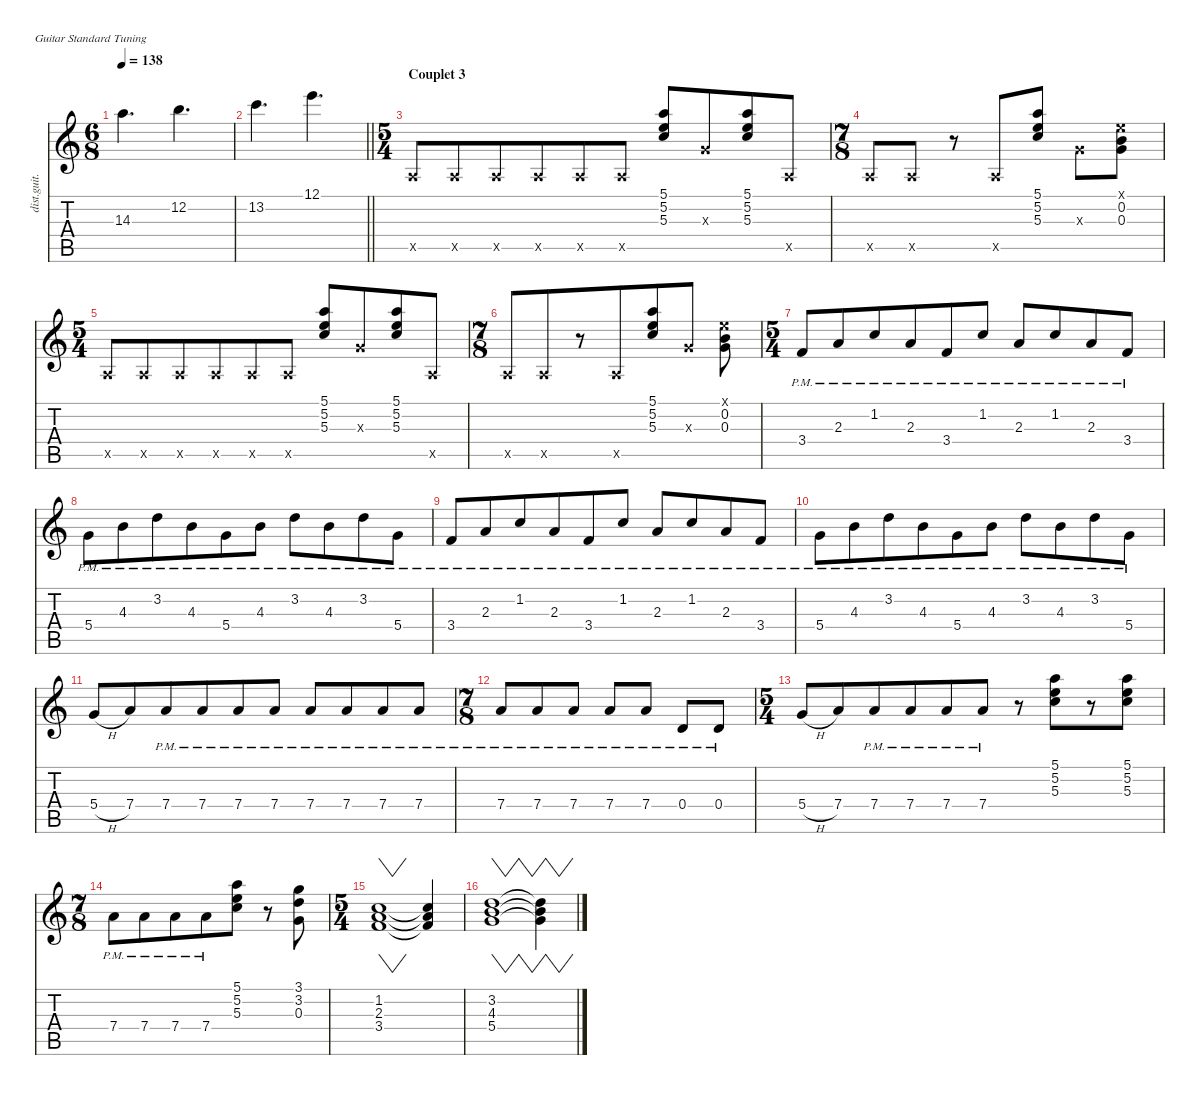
\defaultSystemsLayout 4
\hideDynamics
\bracketExtendMode nobrackets
\track ("Sylvain" "dist.guit.") {instrument distortionguitar}
\staff {score tabs}
\tuning (E4 B3 G3 D3 A2 E2)
\ts (6 8)
\tempo 138
\clef g2
\ks aminor
14.3.4{d dy f} 12.2.4{d} |
\barLineRight lightlight
13.2.4{d} 12.1.4{d} |
\ts (5 4)
\beaming (8 6 4)
\section ("" "Couplet 3")
0.5{x}.8{instrument electricguitarclean} 0.5{x}.8 0.5{x}.8 0.5{x}.8 0.5{x}.8 0.5{x}.8 (5.3 5.2 5.1).8 0.3{x}.8 (5.3 5.1 5.2).8 0.5{x}.8 |
\ts (7 8)
\beaming (8 3 2 2)
0.5{x}.8 0.5{x}.8 r.8 0.5{x}.8 (5.3 5.2 5.1).8 0.3{x}.8 (0.3 0.1{x} 0.2).8 |
\ts (5 4)
\beaming (8 6 4)
0.5{x}.8 0.5{x}.8 0.5{x}.8 0.5{x}.8 0.5{x}.8 0.5{x}.8 (5.3 5.2 5.1).8 0.3{x}.8 (5.3 5.1 5.2).8 0.5{x}.8 |
\ts (7 8)
\beaming (8 6 4)
0.5{x}.8 0.5{x}.8 r.8 0.5{x}.8 (5.3 5.2 5.1).8 0.3{x}.8 (0.3 0.1{x} 0.2).8 |
\ts (5 4)
\beaming (8 6 4)
3.4{pm}.8 2.3{pm}.8 1.2{pm}.8 2.3{pm}.8 3.4{pm}.8 1.2{pm}.8 2.3{pm}.8 1.2{pm}.8 2.3{pm}.8 3.4{pm}.8 |
5.4{pm}.8 4.3{pm}.8 3.2{pm}.8 4.3{pm}.8 5.4{pm}.8 4.3{pm}.8 3.2{pm}.8 4.3{pm}.8 3.2{pm}.8 5.4{pm}.8 |
3.4{pm}.8 2.3{pm}.8 1.2{pm}.8 2.3{pm}.8 3.4{pm}.8 1.2{pm}.8 2.3{pm}.8 1.2{pm}.8 2.3{pm}.8 3.4{pm}.8 |
5.4{pm}.8 4.3{pm}.8 3.2{pm}.8 4.3{pm}.8 5.4{pm}.8 4.3{pm}.8 3.2{pm}.8 4.3{pm}.8 3.2{pm}.8 5.4{pm}.8 |
5.4{h}.8 7.4.8 7.4{pm}.8 7.4{pm}.8 7.4{pm}.8 7.4{pm}.8 7.4{pm}.8 7.4{pm}.8 7.4{pm}.8 7.4{pm}.8 |
\ts (7 8)
\beaming (8 3 2 2)
7.4{pm}.8 7.4{pm}.8 7.4{pm}.8 7.4{pm}.8 7.4{pm}.8 0.4{pm}.8 0.4{pm}.8 |
\ts (5 4)
\beaming (8 6 4)
5.4{h}.8 7.4.8 7.4{pm}.8 7.4{pm}.8 7.4{pm}.8 7.4{pm}.8 r.8 (5.3 5.2 5.1).8 r.8 (5.3 5.2 5.1).8 |
\ts (7 8)
\beaming (8 6 4)
7.4{pm}.8 7.4{pm}.8 7.4{pm}.8 7.4{pm}.8 (5.3 5.2 5.1).8 r.8 (3.1 3.2 0.3).8 |
\ts (5 4)
\beaming (8 6 4)
(1.2 2.3 3.4).1{vw} (3.4{t} 2.3{t} 1.2{t}).4 |
(3.2 4.3 5.4).1{vw} (5.4{t} 4.3{t} 3.2{t}).4{vw}
